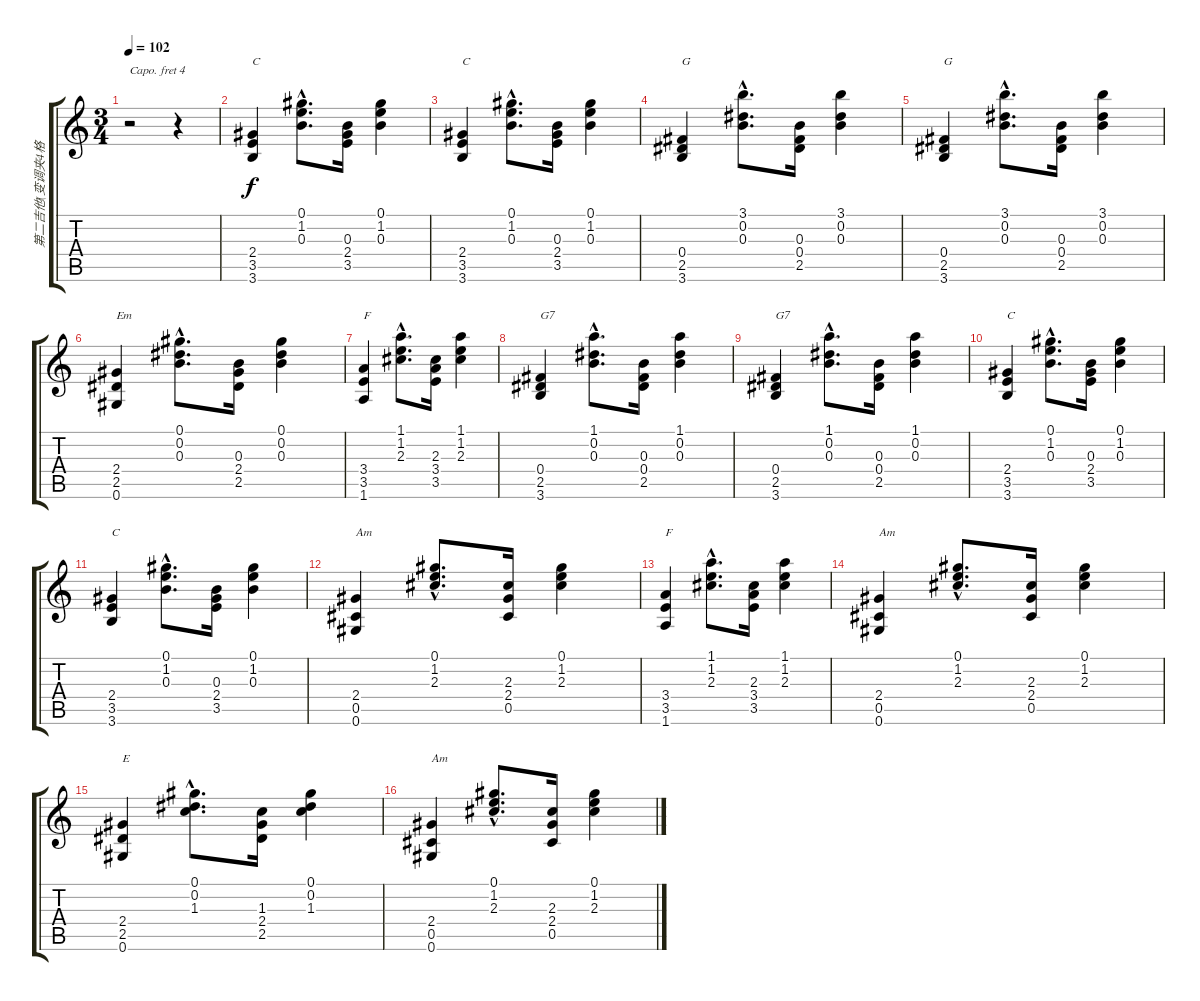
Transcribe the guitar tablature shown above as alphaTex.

\track ("第二吉他(变调夹4格)" "第二吉他(变调夹4格") {instrument acousticguitarsteel}
\staff {score tabs}
\capo 4
\tuning (E4 B3 G3 D3 A2 E2) {hide}
\ts (3 4)
\tempo 102
\clef g2
\ks c
r.2{dy f instrument acousticguitarsteel} r.4 |
(2.4 3.5 3.6).4{txt "C"} (0.1{hac} 1.2{hac} 0.3{hac}).8{d} (0.3 2.4 3.5).16 (0.1 1.2 0.3).4 |
(2.4 3.5 3.6).4{txt "C"} (0.1{hac} 1.2{hac} 0.3{hac}).8{d} (0.3 2.4 3.5).16 (0.1 1.2 0.3).4 |
(0.4 2.5 3.6).4{txt "G"} (3.1{hac} 0.2{hac} 0.3{hac}).8{d} (0.3 0.4 2.5).16 (3.1 0.2 0.3).4 |
(0.4 2.5 3.6).4{txt "G"} (3.1{hac} 0.2{hac} 0.3{hac}).8{d} (0.3 0.4 2.5).16 (3.1 0.2 0.3).4 |
(2.4 2.5 0.6).4{txt "Em"} (0.1{hac} 0.2{hac} 0.3{hac}).8{d} (0.3 2.4 2.5).16 (0.1 0.2 0.3).4 |
(3.4 3.5 1.6).4{txt "F"} (1.1{hac} 1.2{hac} 2.3{hac}).8{d} (2.3 3.4 3.5).16 (1.1 1.2 2.3).4 |
(0.4 2.5 3.6).4{txt "G7"} (1.1{hac} 0.2{hac} 0.3{hac}).8{d} (0.3 0.4 2.5).16 (1.1 0.2 0.3).4 |
(0.4 2.5 3.6).4{txt "G7"} (1.1{hac} 0.2{hac} 0.3{hac}).8{d} (0.3 0.4 2.5).16 (1.1 0.2 0.3).4 |
(2.4 3.5 3.6).4{txt "C"} (0.1{hac} 1.2{hac} 0.3{hac}).8{d} (0.3 2.4 3.5).16 (0.1 1.2 0.3).4 |
(2.4 3.5 3.6).4{txt "C"} (0.1{hac} 1.2{hac} 0.3{hac}).8{d} (0.3 2.4 3.5).16 (0.1 1.2 0.3).4 |
(2.4 0.5 0.6).4{txt "Am"} (0.1{hac} 1.2{hac} 2.3{hac}).8{d} (2.3 2.4 0.5).16 (0.1 1.2 2.3).4 |
(3.4 3.5 1.6).4{txt "F"} (1.1{hac} 1.2{hac} 2.3{hac}).8{d} (2.3 3.4 3.5).16 (1.1 1.2 2.3).4 |
(2.4 0.5 0.6).4{txt "Am"} (0.1{hac} 1.2{hac} 2.3{hac}).8{d} (2.3 2.4 0.5).16 (0.1 1.2 2.3).4 |
(2.4 2.5 0.6).4{txt "E"} (0.1{hac} 0.2{hac} 1.3{hac}).8{d} (1.3 2.4 2.5).16 (0.1 0.2 1.3).4 |
(2.4 0.5 0.6).4{txt "Am"} (0.1{hac} 1.2{hac} 2.3{hac}).8{d} (2.3 2.4 0.5).16 (0.1 1.2 2.3).4
